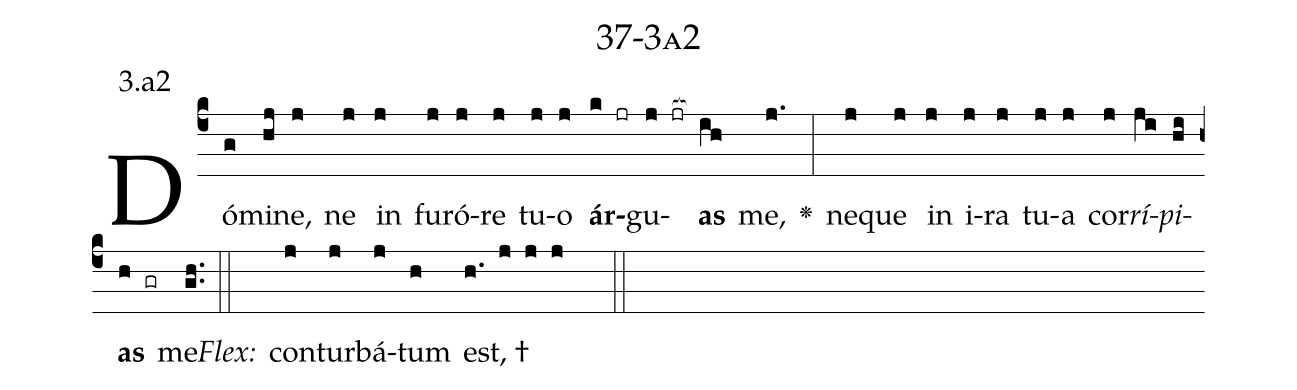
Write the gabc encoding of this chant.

name: 37-3a2;
annotation: 3.a2;
%%
(c4)Dó(g)mi(hj)ne,(j) ne(j) in(j) fu(j)ró(j)re(j) tu(j)o(j) <b>ár</b>(k jr)gu(j jr[ocb:1{])<b>as</b>(ih[ocb:0}]) me,(j.) <v>\greheightstar</v>(:) ne(j)que(j) in(j) i(j)ra(j) tu(j)a(j) cor(j)<i>rí</i>(ji)<i>pi</i>(hi)<b>as</b>(h gr) me.(gh..) (::)
<i>Flex:</i>()  con(j)tur(j)bá(j)tum(h) est, †(h. j j j  ::)

%E(j) u(j) o(ji) u(hi) a(h) e.(gh..) (::)
